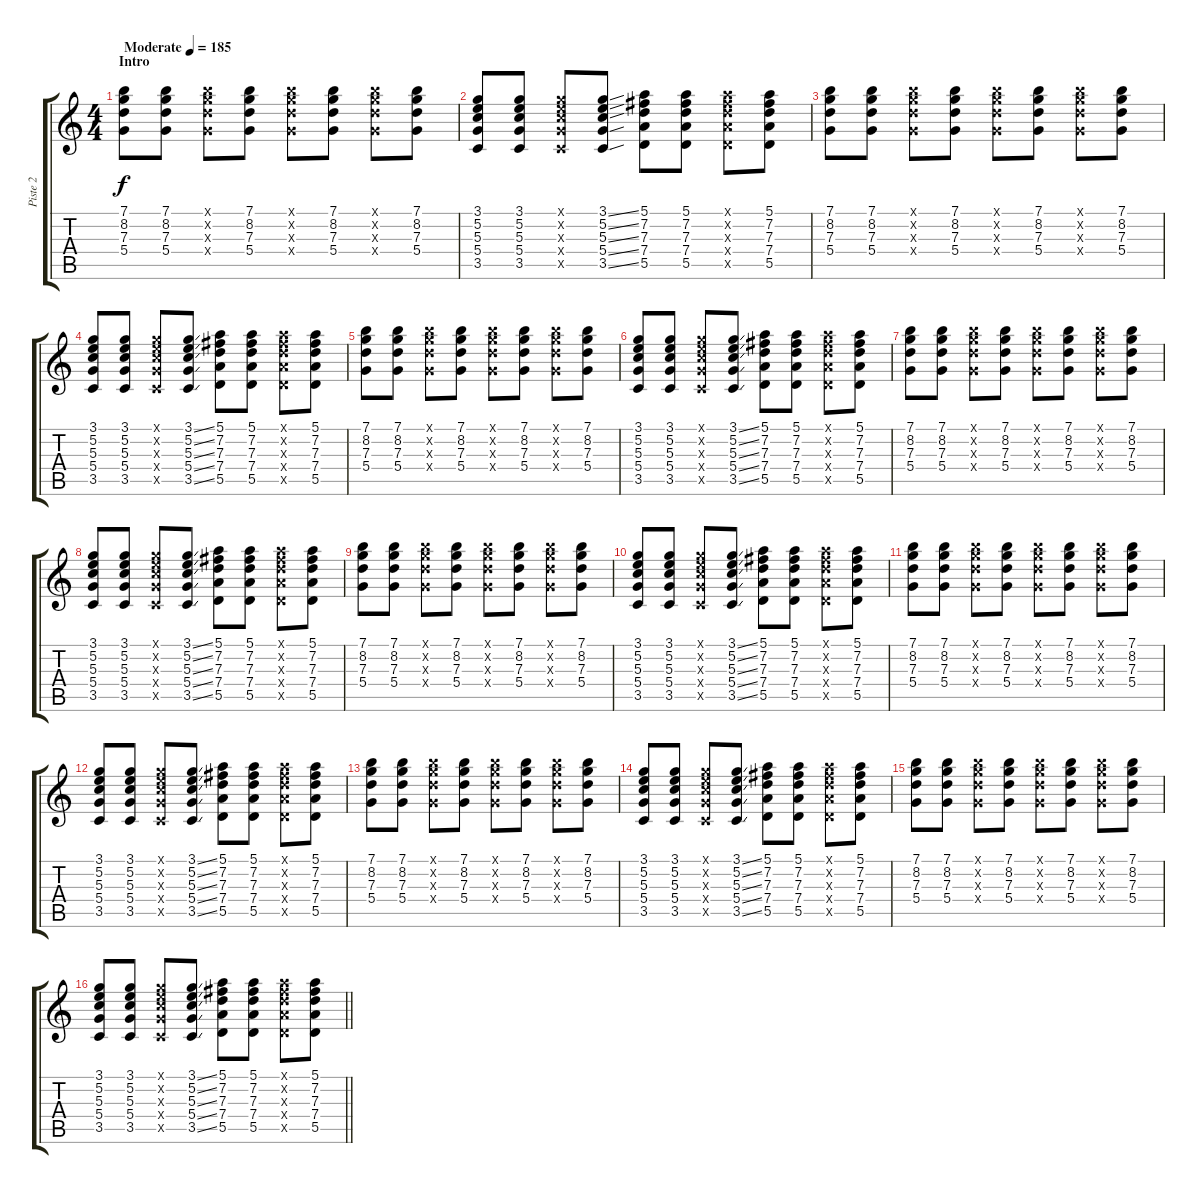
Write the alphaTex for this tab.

\track ("Piste 2" "Piste 2") {instrument electricguitarclean}
\staff {score tabs}
\tuning (E4 B3 G3 D3 A2 E2) {hide}
\ts (4 4)
\section ("" "Intro")
\tempo (185 "Moderate")
\clef g2
\ks c
(7.1 8.2 7.3 5.4).8{dy f instrument electricguitarclean} (7.1 8.2 7.3 5.4).8 (7.1{x} 8.2{x} 7.3{x} 5.4{x}).8 (7.1 8.2 7.3 5.4).8 (7.1{x} 8.2{x} 7.3{x} 5.4{x}).8 (7.1 8.2 7.3 5.4).8 (7.1{x} 8.2{x} 7.3{x} 5.4{x}).8 (7.1 8.2 7.3 5.4).8 |
(3.1 5.2 5.3 5.4 3.5).8 (3.1 5.2 5.3 5.4 3.5).8 (3.1{x} 5.2{x} 5.3{x} 5.4{x} 3.5{x}).8 (3.1{ss} 5.2{ss} 5.3{ss} 5.4{ss} 3.5{ss}).8 (5.1 7.2 7.3 7.4 5.5).8 (5.1 7.2 7.3 7.4 5.5).8 (5.1{x} 7.2{x} 7.3{x} 7.4{x} 5.5{x}).8 (5.1 7.2 7.3 7.4 5.5).8 |
(7.1 8.2 7.3 5.4).8 (7.1 8.2 7.3 5.4).8 (7.1{x} 8.2{x} 7.3{x} 5.4{x}).8 (7.1 8.2 7.3 5.4).8 (7.1{x} 8.2{x} 7.3{x} 5.4{x}).8 (7.1 8.2 7.3 5.4).8 (7.1{x} 8.2{x} 7.3{x} 5.4{x}).8 (7.1 8.2 7.3 5.4).8 |
(3.1 5.2 5.3 5.4 3.5).8 (3.1 5.2 5.3 5.4 3.5).8 (3.1{x} 5.2{x} 5.3{x} 5.4{x} 3.5{x}).8 (3.1{ss} 5.2{ss} 5.3{ss} 5.4{ss} 3.5{ss}).8 (5.1 7.2 7.3 7.4 5.5).8 (5.1 7.2 7.3 7.4 5.5).8 (5.1{x} 7.2{x} 7.3{x} 7.4{x} 5.5{x}).8 (5.1 7.2 7.3 7.4 5.5).8 |
(7.1 8.2 7.3 5.4).8 (7.1 8.2 7.3 5.4).8 (7.1{x} 8.2{x} 7.3{x} 5.4{x}).8 (7.1 8.2 7.3 5.4).8 (7.1{x} 8.2{x} 7.3{x} 5.4{x}).8 (7.1 8.2 7.3 5.4).8 (7.1{x} 8.2{x} 7.3{x} 5.4{x}).8 (7.1 8.2 7.3 5.4).8 |
(3.1 5.2 5.3 5.4 3.5).8 (3.1 5.2 5.3 5.4 3.5).8 (3.1{x} 5.2{x} 5.3{x} 5.4{x} 3.5{x}).8 (3.1{ss} 5.2{ss} 5.3{ss} 5.4{ss} 3.5{ss}).8 (5.1 7.2 7.3 7.4 5.5).8 (5.1 7.2 7.3 7.4 5.5).8 (5.1{x} 7.2{x} 7.3{x} 7.4{x} 5.5{x}).8 (5.1 7.2 7.3 7.4 5.5).8 |
(7.1 8.2 7.3 5.4).8 (7.1 8.2 7.3 5.4).8 (7.1{x} 8.2{x} 7.3{x} 5.4{x}).8 (7.1 8.2 7.3 5.4).8 (7.1{x} 8.2{x} 7.3{x} 5.4{x}).8 (7.1 8.2 7.3 5.4).8 (7.1{x} 8.2{x} 7.3{x} 5.4{x}).8 (7.1 8.2 7.3 5.4).8 |
(3.1 5.2 5.3 5.4 3.5).8 (3.1 5.2 5.3 5.4 3.5).8 (3.1{x} 5.2{x} 5.3{x} 5.4{x} 3.5{x}).8 (3.1{ss} 5.2{ss} 5.3{ss} 5.4{ss} 3.5{ss}).8 (5.1 7.2 7.3 7.4 5.5).8 (5.1 7.2 7.3 7.4 5.5).8 (5.1{x} 7.2{x} 7.3{x} 7.4{x} 5.5{x}).8 (5.1 7.2 7.3 7.4 5.5).8 |
(7.1 8.2 7.3 5.4).8 (7.1 8.2 7.3 5.4).8 (7.1{x} 8.2{x} 7.3{x} 5.4{x}).8 (7.1 8.2 7.3 5.4).8 (7.1{x} 8.2{x} 7.3{x} 5.4{x}).8 (7.1 8.2 7.3 5.4).8 (7.1{x} 8.2{x} 7.3{x} 5.4{x}).8 (7.1 8.2 7.3 5.4).8 |
(3.1 5.2 5.3 5.4 3.5).8 (3.1 5.2 5.3 5.4 3.5).8 (3.1{x} 5.2{x} 5.3{x} 5.4{x} 3.5{x}).8 (3.1{ss} 5.2{ss} 5.3{ss} 5.4{ss} 3.5{ss}).8 (5.1 7.2 7.3 7.4 5.5).8 (5.1 7.2 7.3 7.4 5.5).8 (5.1{x} 7.2{x} 7.3{x} 7.4{x} 5.5{x}).8 (5.1 7.2 7.3 7.4 5.5).8 |
(7.1 8.2 7.3 5.4).8 (7.1 8.2 7.3 5.4).8 (7.1{x} 8.2{x} 7.3{x} 5.4{x}).8 (7.1 8.2 7.3 5.4).8 (7.1{x} 8.2{x} 7.3{x} 5.4{x}).8 (7.1 8.2 7.3 5.4).8 (7.1{x} 8.2{x} 7.3{x} 5.4{x}).8 (7.1 8.2 7.3 5.4).8 |
(3.1 5.2 5.3 5.4 3.5).8 (3.1 5.2 5.3 5.4 3.5).8 (3.1{x} 5.2{x} 5.3{x} 5.4{x} 3.5{x}).8 (3.1{ss} 5.2{ss} 5.3{ss} 5.4{ss} 3.5{ss}).8 (5.1 7.2 7.3 7.4 5.5).8 (5.1 7.2 7.3 7.4 5.5).8 (5.1{x} 7.2{x} 7.3{x} 7.4{x} 5.5{x}).8 (5.1 7.2 7.3 7.4 5.5).8 |
(7.1 8.2 7.3 5.4).8 (7.1 8.2 7.3 5.4).8 (7.1{x} 8.2{x} 7.3{x} 5.4{x}).8 (7.1 8.2 7.3 5.4).8 (7.1{x} 8.2{x} 7.3{x} 5.4{x}).8 (7.1 8.2 7.3 5.4).8 (7.1{x} 8.2{x} 7.3{x} 5.4{x}).8 (7.1 8.2 7.3 5.4).8 |
(3.1 5.2 5.3 5.4 3.5).8 (3.1 5.2 5.3 5.4 3.5).8 (3.1{x} 5.2{x} 5.3{x} 5.4{x} 3.5{x}).8 (3.1{ss} 5.2{ss} 5.3{ss} 5.4{ss} 3.5{ss}).8 (5.1 7.2 7.3 7.4 5.5).8 (5.1 7.2 7.3 7.4 5.5).8 (5.1{x} 7.2{x} 7.3{x} 7.4{x} 5.5{x}).8 (5.1 7.2 7.3 7.4 5.5).8 |
(7.1 8.2 7.3 5.4).8 (7.1 8.2 7.3 5.4).8 (7.1{x} 8.2{x} 7.3{x} 5.4{x}).8 (7.1 8.2 7.3 5.4).8 (7.1{x} 8.2{x} 7.3{x} 5.4{x}).8 (7.1 8.2 7.3 5.4).8 (7.1{x} 8.2{x} 7.3{x} 5.4{x}).8 (7.1 8.2 7.3 5.4).8 |
\barLineRight lightlight
(3.1 5.2 5.3 5.4 3.5).8 (3.1 5.2 5.3 5.4 3.5).8 (3.1{x} 5.2{x} 5.3{x} 5.4{x} 3.5{x}).8 (3.1{ss} 5.2{ss} 5.3{ss} 5.4{ss} 3.5{ss}).8 (5.1 7.2 7.3 7.4 5.5).8 (5.1 7.2 7.3 7.4 5.5).8 (5.1{x} 7.2{x} 7.3{x} 7.4{x} 5.5{x}).8 (5.1 7.2 7.3 7.4 5.5).8
